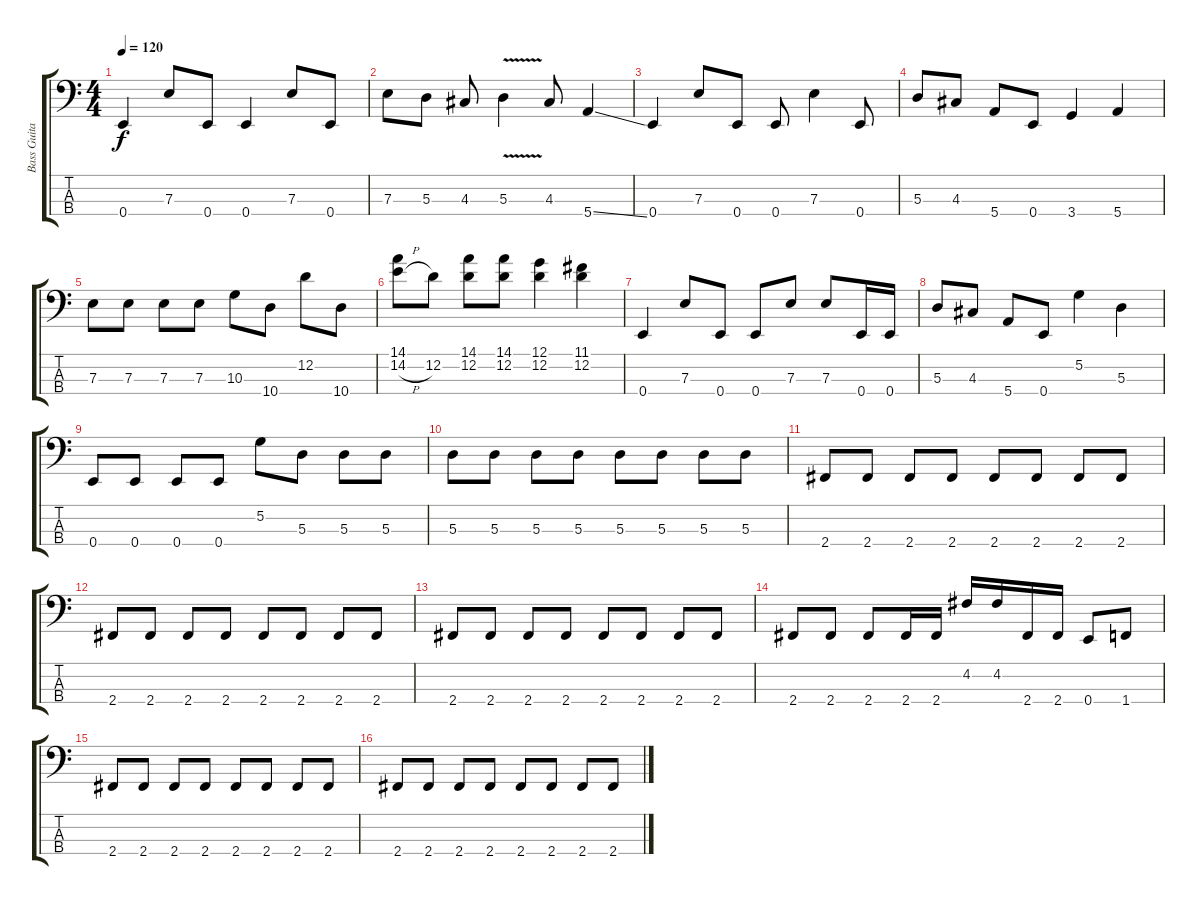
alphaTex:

\track ("Bass Guitar" "Bass Guita") {instrument electricbassfinger}
\staff {score tabs}
\tuning (G2 D2 A1 E1) {hide}
\ts (4 4)
\tempo 120
\clef f4
\ks c
0.4.4{dy f} 7.3.8 0.4.8 0.4.4 7.3.8 0.4.8 |
7.3.8 5.3.8 4.3.8 5.3{v}.4 4.3.8 5.4{ss}.4 |
0.4.4 7.3.8 0.4.8 0.4.8 7.3.4 0.4.8 |
5.3.8 4.3.8 5.4.8 0.4.8 3.4.4 5.4.4 |
7.3.8 7.3.8 7.3.8 7.3.8 10.3.8 10.4.8 12.2.8 10.4.8 |
(14.1 14.2{h}).8 12.2.8 (14.1 12.2).8 (14.1 12.2).8 (12.1 12.2).4 (11.1 12.2).4 |
0.4.4 7.3.8 0.4.8 0.4.8 7.3.8 7.3.8 0.4.16 0.4.16 |
5.3.8 4.3.8 5.4.8 0.4.8 5.2.4 5.3.4 |
0.4.8 0.4.8 0.4.8 0.4.8 5.2.8 5.3.8 5.3.8 5.3.8 |
5.3.8 5.3.8 5.3.8 5.3.8 5.3.8 5.3.8 5.3.8 5.3.8 |
2.4.8 2.4.8 2.4.8 2.4.8 2.4.8 2.4.8 2.4.8 2.4.8 |
2.4.8 2.4.8 2.4.8 2.4.8 2.4.8 2.4.8 2.4.8 2.4.8 |
2.4.8 2.4.8 2.4.8 2.4.8 2.4.8 2.4.8 2.4.8 2.4.8 |
2.4.8 2.4.8 2.4.8 2.4.16 2.4.16 4.2.16 4.2.16 2.4.16 2.4.16 0.4.8 1.4.8 |
2.4.8 2.4.8 2.4.8 2.4.8 2.4.8 2.4.8 2.4.8 2.4.8 |
2.4.8 2.4.8 2.4.8 2.4.8 2.4.8 2.4.8 2.4.8 2.4.8
